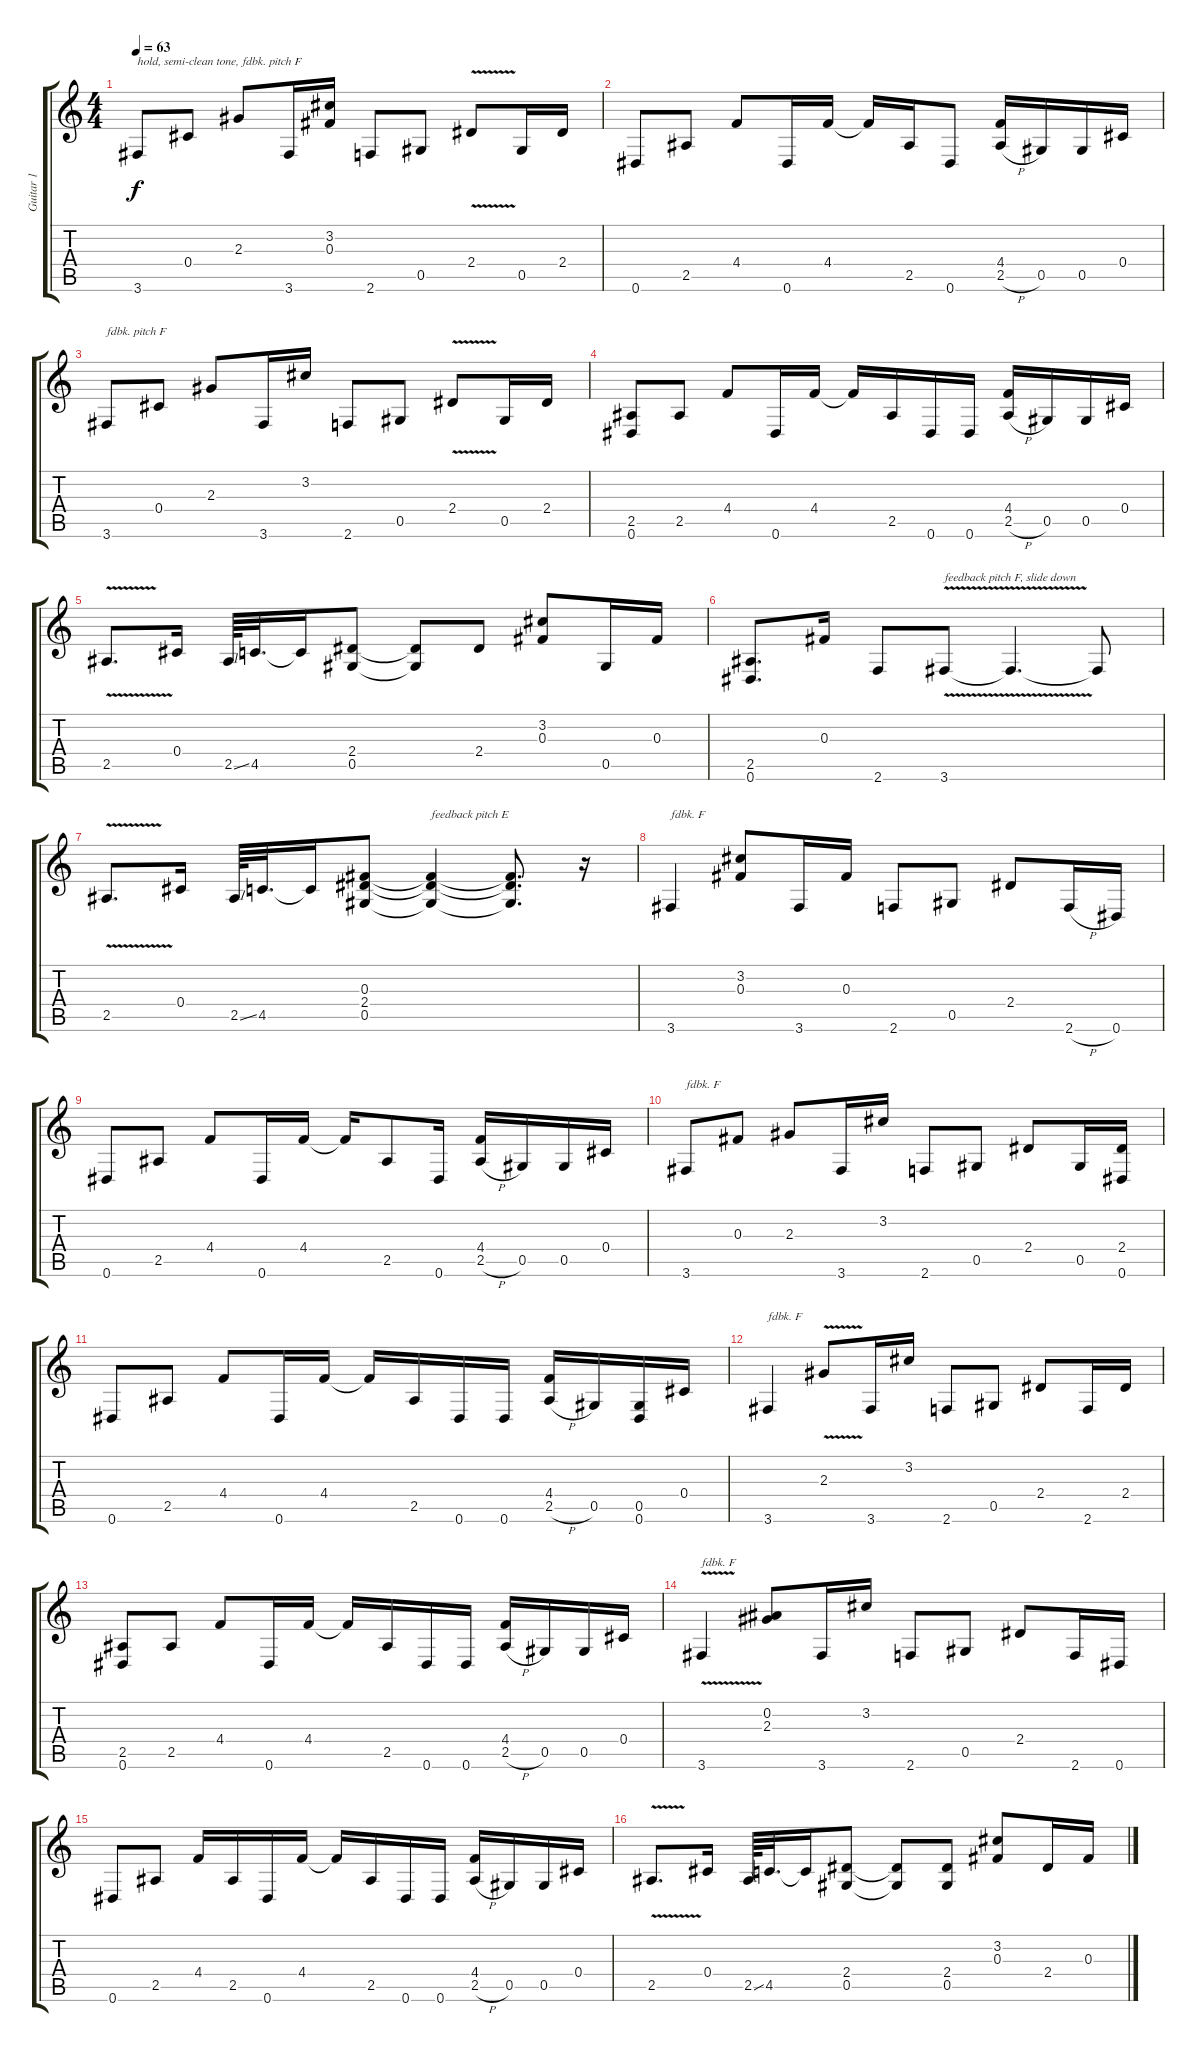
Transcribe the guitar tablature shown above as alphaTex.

\track ("Guitar 1" "Guitar 1") {instrument electricguitarclean}
\staff {score tabs}
\tuning (Eb4 Bb3 Gb3 Db3 Ab2 Eb2) {hide}
\ts (4 4)
\tempo 63
\clef g2
\ks c
3.6.8{txt "hold, semi-clean tone, fdbk. pitch F" dy f instrument electricguitarclean} 0.4.8 2.3.8 3.6.16 (3.2 0.3).16 2.6.8 0.5.8 2.4{v}.8 0.5.16 2.4.16 |
0.6.8 2.5.8 4.4.8 0.6.16 4.4.16 4.4{t}.16 2.5.16 0.6.8 (4.4 2.5{h}).16 0.5.16 0.5.16 0.4.16 |
3.6.8{txt "fdbk. pitch F"} 0.4.8 2.3.8 3.6.16 3.2.16 2.6.8 0.5.8 2.4{v}.8 0.5.16 2.4.16 |
(2.5 0.6).8 2.5.8 4.4.8 0.6.16 4.4.16 4.4{t}.16 2.5.16 0.6.16 0.6.16 (4.4 2.5{h}).16 0.5.16 0.5.16 0.4.16 |
2.5{v}.8{d} 0.4.16 2.5{ss}.64 4.5.32{d} 4.5{t}.16 (2.4 0.5).8 (2.4{t} 0.5{t}).8 2.4.8 (3.2 0.3).8 0.5.16 0.3.16 |
(2.5 0.6).8{d} 0.3.16 2.6.8 3.6{v}.8{txt "feedback pitch F, slide down"} 3.6{t}.4{d} 3.6{t}.8 |
2.5{v}.8{d} 0.4.16 2.5{ss}.64 4.5.32{d} 4.5{t}.16 (0.3 2.4 0.5).8 (0.3{t} 2.4{t} 0.5{t}).4{txt "feedback pitch E"} (0.3{t} 2.4{t} 0.5{t}).8{d} r.16 |
3.6.4{txt "fdbk. F"} (3.2 0.3).8 3.6.16 0.3.16 2.6.8 0.5.8 2.4.8 2.6{h}.16 0.6.16 |
0.6.8 2.5.8 4.4.8 0.6.16 4.4.16 4.4{t}.16 2.5.8 0.6.16 (4.4 2.5{h}).16 0.5.16 0.5.16 0.4.16 |
3.6.8{txt "fdbk. F"} 0.3.8 2.3.8 3.6.16 3.2.16 2.6.8 0.5.8 2.4.8 0.5.16 (2.4 0.6).16 |
0.6.8 2.5.8 4.4.8 0.6.16 4.4.16 4.4{t}.16 2.5.16 0.6.16 0.6.16 (4.4 2.5{h}).16 0.5.16 (0.5 0.6).16 0.4.16 |
3.6.4{txt "fdbk. F"} 2.3{v}.8 3.6.16 3.2.16 2.6.8 0.5.8 2.4.8 2.6.16 2.4.16 |
(2.5 0.6).8 2.5.8 4.4.8 0.6.16 4.4.16 4.4{t}.16 2.5.16 0.6.16 0.6.16 (4.4 2.5{h}).16 0.5.16 0.5.16 0.4.16 |
3.6{v}.4{txt "fdbk. F"} (0.2 2.3).8 3.6.16 3.2.16 2.6.8 0.5.8 2.4.8 2.6.16 0.6.16 |
0.6.8 2.5.8 4.4.16 2.5.16 0.6.16 4.4.16 4.4{t}.16 2.5.16 0.6.16 0.6.16 (4.4 2.5{h}).16 0.5.16 0.5.16 0.4.16 |
2.5{v}.8{d} 0.4.16 2.5{ss}.64 4.5.32{d} 4.5{t}.16 (2.4 0.5).8 (2.4{t} 0.5{t}).8 (2.4 0.5).8 (3.2 0.3).8 2.4.16 0.3.16
